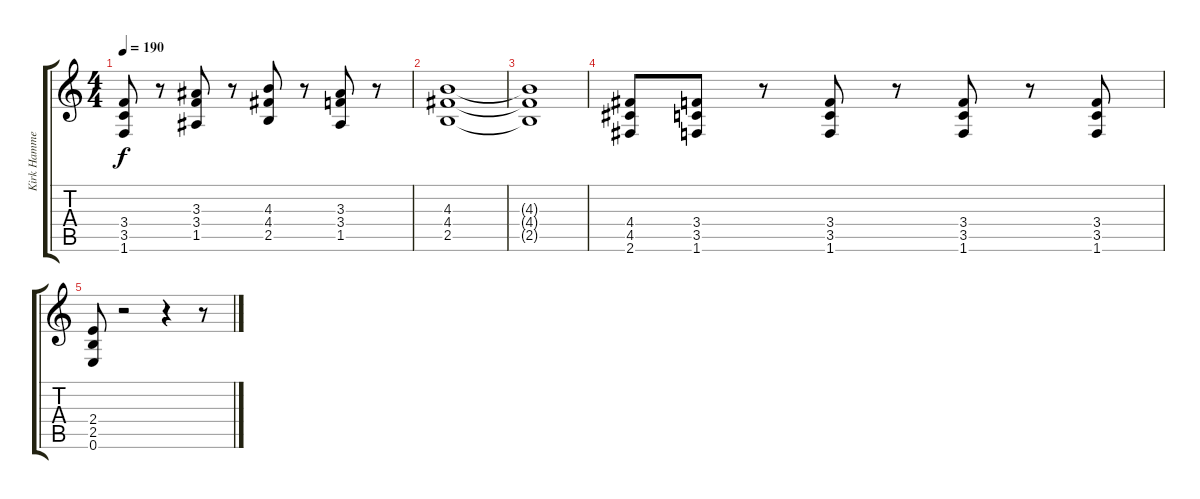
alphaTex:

\track ("Kirk Hammett" "Kirk Hamme") {instrument overdrivenguitar}
\staff {score tabs}
\tuning (E4 B3 G3 D3 A2 E2) {hide}
\ts (4 4)
\tempo 190
\clef g2
\ks c
(3.4 3.5 1.6).8{dy f} r.8 (3.3 3.4 1.5).8 r.8 (4.3 4.4 2.5).8 r.8 (3.3 3.4 1.5).8 r.8 |
(4.3 4.4 2.5).1 |
(4.3{t} 4.4{t} 2.5{t}).1 |
(4.4 4.5 2.6).8 (3.4 3.5 1.6).8 r.8 (3.4 3.5 1.6).8 r.8 (3.4 3.5 1.6).8 r.8 (3.4 3.5 1.6).8 |
(2.4 2.5 0.6).8 r.2 r.4 r.8
